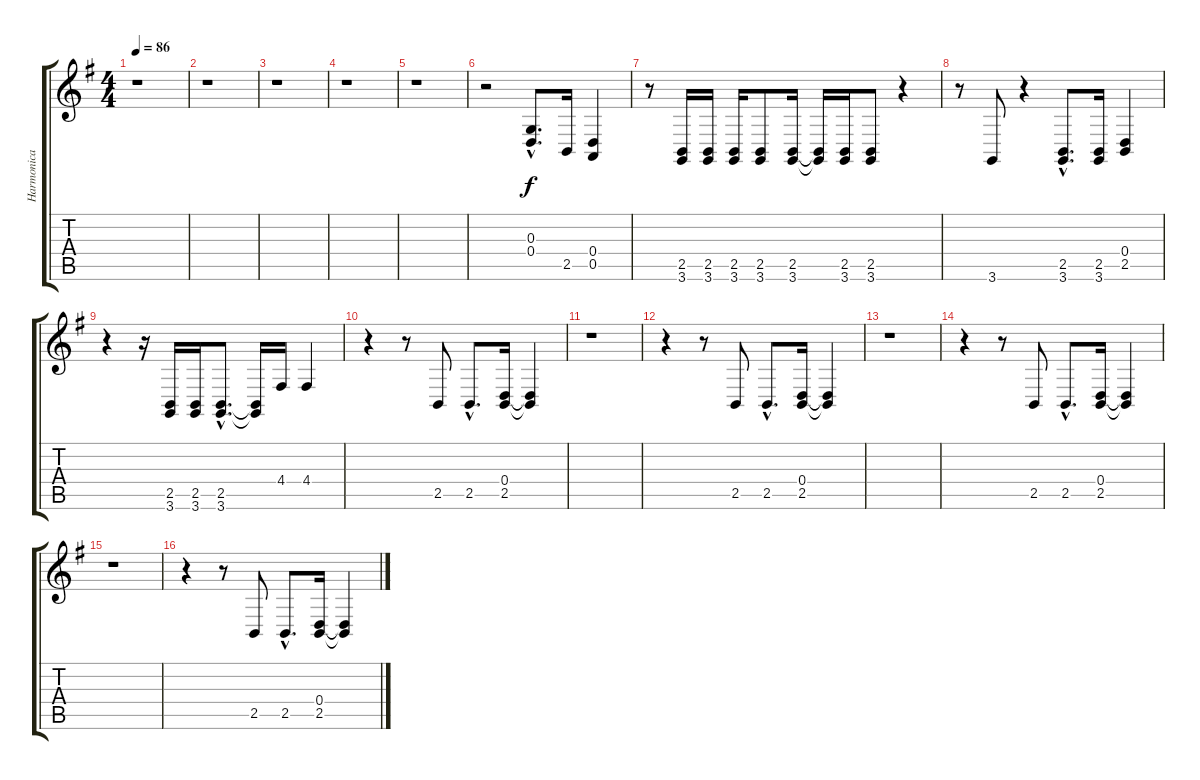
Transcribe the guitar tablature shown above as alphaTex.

\track ("Harmonica" "Harmonica") {instrument harmonica}
\staff {score tabs}
\tuning (E4 B3 G3 D3 A2 E2) {hide}
\ts (4 4)
\tempo 86
\clef g2
\ks g
r.1{dy f} |
r.1 |
r.1 |
r.1 |
r.1 |
r.2 (0.3{hac} 0.4{hac}).8{d} 2.5.16 (0.4 0.5).4 |
r.8 (2.5 3.6).16 (2.5 3.6).16 (2.5 3.6).16 (2.5 3.6).8 (2.5 3.6).16 (2.5{t} 3.6{t}).16 (2.5 3.6).16 (2.5 3.6).8 r.4 |
r.8 3.6.8 r.4 (2.5{hac} 3.6{hac}).8{d} (2.5 3.6).16 (0.4 2.5).4 |
r.4 r.16 (2.5 3.6).16 (2.5 3.6).16 (2.5{hac} 3.6{hac}).8{d} (2.5{t} 3.6{t}).16 4.4.16 4.4.4 |
r.4 r.8 2.5.8 2.5{hac}.8{d} (0.4 2.5).16 (0.4{t} 2.5{t}).4 |
r.1 |
r.4 r.8 2.5.8 2.5{hac}.8{d} (0.4 2.5).16 (0.4{t} 2.5{t}).4 |
r.1 |
r.4 r.8 2.5.8 2.5{hac}.8{d} (0.4 2.5).16 (0.4{t} 2.5{t}).4 |
r.1 |
r.4 r.8 2.5.8 2.5{hac}.8{d} (0.4 2.5).16 (0.4{t} 2.5{t}).4
